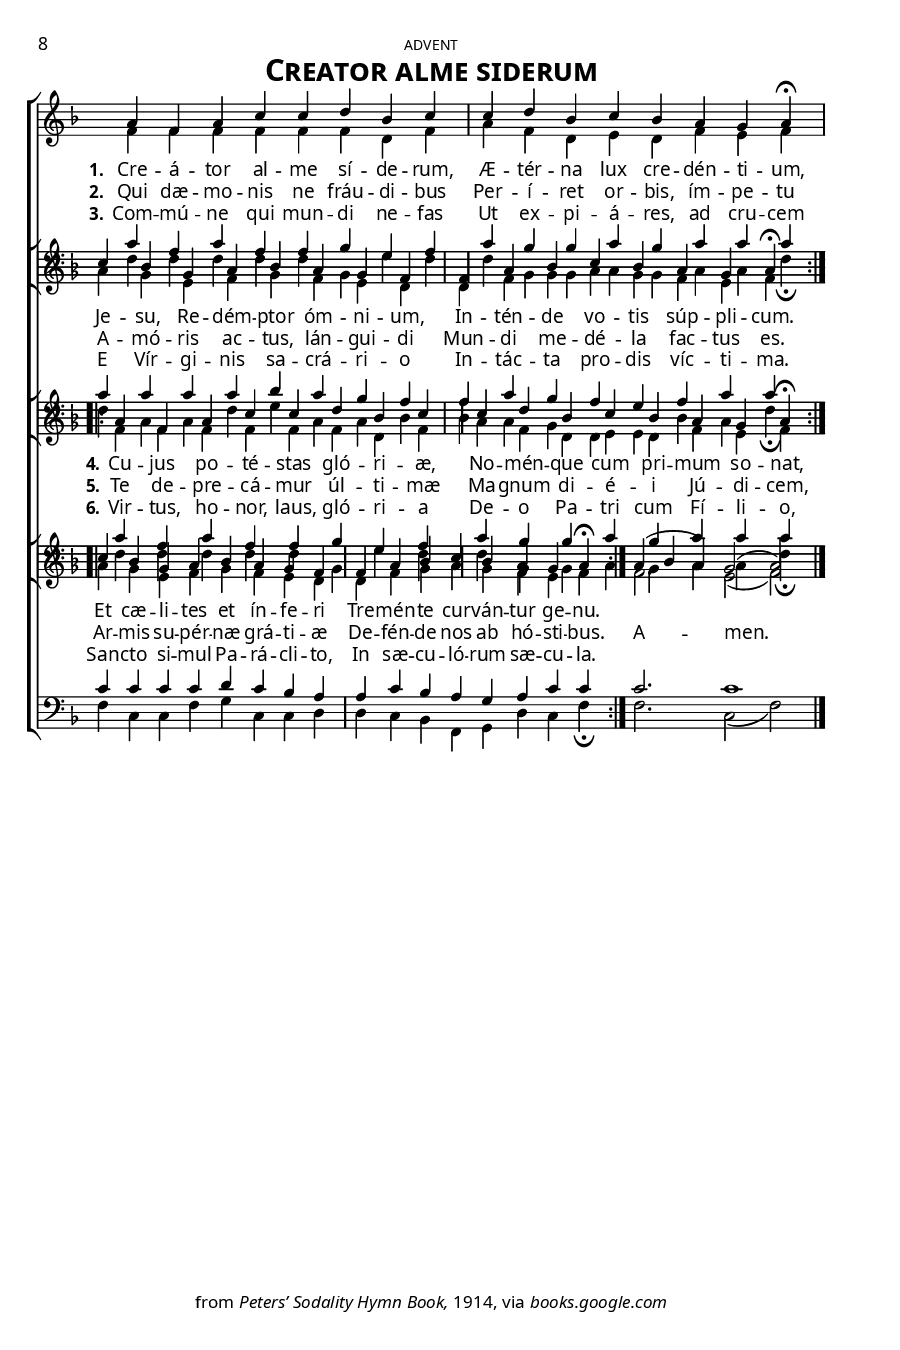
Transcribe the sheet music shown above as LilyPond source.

\version "2.14.2"
\include "util.ly"
\version "2.14.2"
#(set-global-staff-size 15) \paper{ #(define fonts (make-pango-font-tree "GoudyOlSt BT" "Garamond Premier Pro" "Garamond Premier Pro" (/ 15 20))) }
\header {tagline = ""
    title = \markup{\override #'(font-name . "Garamond Premier Pro Semibold"){ \abs-fontsize #15 \smallCapsOldStyle"Creator alme siderum"}}
    %subtitle = \markup{\override #'(font-name . "Garamond Premier Pro"){ \abs-fontsize #10.5 "(Vesper Hymn for Sundays in Advent)"}}
    %arranger = \markup\oldStyleNum"Edited by Benjamin Bloomfield (1984–)"
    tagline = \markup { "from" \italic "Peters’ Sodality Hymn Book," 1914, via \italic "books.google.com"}
  }
\paper {
  print-all-headers = ##f
  paper-height = 9\in
  paper-width = 6\in
  indent = 0\in
  %system-system-spacing = #'((basic-distance . 10) (padding . 0))
  system-system-spacing =
    #'((basic-distance . 0)
       (minimum-distance . 0)
       (padding . -10)
       (stretchability . 100))
  score-markup-spacing =
    #'((basic-distance . 0)
       (minimum-distance . 0)
       (padding . 0)
       (stretchability . 0))
  markup-system-spacing =
    #'((basic-distance . 0)
       (minimum-distance . 0)
       (padding . 0)
       (stretchability . 0))
  ragged-last-bottom = ##t
  ragged-bottom = ##f
  two-sided = ##t
  inner-margin = 0.5\in
  outer-margin = 0.25\in
  top-margin = 0.25\in
  bottom-margin = 0.25\in
  first-page-number = #008
  print-first-page-number = ##t
  headerLine = \markup{\override #'(font-name . "Garamond Premier Pro") \smallCaps advent}
  oddHeaderMarkup = \markup\fill-line{
     \override #'(font-name . "Garamond Premier Pro")\abs-fontsize #8.5
     \combine 
        \fill-line{"" \on-the-fly #print-page-number-check-first
        \oldStylePageNum""
        }
        \fill-line{\headerLine}
  }
  evenHeaderMarkup = \markup {
     \override #'(font-name . "Garamond Premier Pro")\abs-fontsize #8.5
     \combine
        \on-the-fly #print-page-number-check-first
        \oldStylePageNum""
        \fill-line{\headerLine}
  }
}
global = {
  \key f \major
  \time 6/8
  \autoBeamOff
  \override DynamicLineSpanner #'staff-padding = #0.0
  \override DynamicLineSpanner #'Y-extent = #'(-1 . 1)
  \set Score.timing = ##f
}

sopMusic = \relative c'' {
  \repeat volta 2 {
    a4 f a
    c c d bes
    c \bar "|"
    c d bes
    c bes a g
    a\fermata \bar "|"
    
    c bes g
    a bes a g
    f \bar "|"
    f a bes
    c bes a g
    a\fermata
  }
}
sopAmen = \relative c'' {
  a4( bes a) g2( a) \bar "|."
}
sopWords = \lyricmode {
  
}

altoMusic = \relative c' {
  f4 f f
  f f f d
  f
  a f d
  e d f e
  f \bar "|"
  
  a g e
  f g f e
  d
  d f g
  a g f e
  f
}
altoAmen = \relative c' {
  f2. e2( f)
}
altoWords = \lyricmode {
  \dropLyricsIX
  \set stanza = #"1."
  Cre -- á -- tor al -- me sí -- de -- rum,
  Æ -- tér -- na lux cre -- dén -- ti -- um,
  Je -- su, Re -- dém -- ptor óm -- ni -- um,
  In -- tén -- de vo -- tis súp -- pli -- cum.

  \set stanza = #"4."
  Cu -- jus po -- té -- stas gló -- ri -- æ,
  No -- mén -- que cum pri -- mum so -- nat,
  Et cæ -- li -- tes et ín -- fe -- ri
  Tre -- mén -- te cur -- ván -- tur ge -- nu.
}
altoWordsII = \lyricmode {
  \dropLyricsIX
%\markup\italic
  \set stanza = #"2."
  Qui dæ -- mo -- nis ne fráu -- di -- bus
  Per -- í -- ret or -- bis, ím -- pe -- tu
  A -- mó -- ris ac -- tus, lán -- gui -- di
  Mun -- di me -- dé -- la fac -- tus es.

  \set stanza = #" 5."
  Te de -- pre -- cá -- mur úl -- ti -- mæ
  Ma -- gnum di -- é -- i Jú -- di -- cem,
  Ar -- mis su -- pér -- næ grá -- ti -- æ
  De -- fén -- de nos ab hó -- sti -- bus.

  A -- men.
}
altoWordsIII = \lyricmode {
  \dropLyricsIX
  \set stanza = #"3."
  Com -- mú -- ne qui mun -- di ne -- fas
  Ut ex -- pi -- á -- res, ad cru -- cem
  E Vír -- gi -- nis sa -- crá -- ri -- o
  In -- tác -- ta pro -- dis víc -- ti -- ma.

  \set stanza = #" 6."
  Vir -- tus, ho -- nor, laus, gló -- ri -- a
  De -- o Pa -- tri cum Fí -- li -- o,
  San -- cto si -- mul Pa -- rá -- cli -- to,
  In sæ -- cu -- ló -- rum sæ -- cu -- la.
}
altoWordsIV = \lyricmode {
  \dropLyricsVII
  \set stanza = #"4. "
  \set ignoreMelismata = ##t
}
altoWordsV = \lyricmode {
  \dropLyricsVII
  \set stanza = #"5. "
  \set ignoreMelismata = ##t
}
altoWordsVI = \lyricmode {
  \dropLyricsVII
  \set stanza = #"6. "
  \set ignoreMelismata = ##t
}
tenorMusic = \relative c' {
  c4 a c
  a a bes g
  a
  c bes bes
  c bes c c
  c \bar "|"
  
  c c c
  c d c bes
  a
  a c bes
  a g a c
  c
}
tenorAmen = \relative c' {
  c2. c1
}
tenorWords = \lyricmode {

}

bassMusic = \relative c {
  f4 f f
  f f bes, g'
  f
  f bes, bes
  c bes c c
  f\fermata \bar "|"
  
  f c c
  f g c, c
  d
  d c bes
  f g d' c
  f\fermata
}
bassAmen = \relative c {
  f2. c2( f)
}
bassWords = \lyricmode {

}

pianoRH = \relative c' {
  
}
pianoLH = \relative c' {
  
}

\score {
  <<
   \new ChoirStaff <<
    \new Staff = women <<
      \new Voice = "sopranos" { \voiceOne << \global {\repeat unfold2 \sopMusic \sopAmen}>> }
      \new Voice = "altos" { \voiceTwo << \global {\repeat unfold2 \altoMusic \altoAmen} >> }
    >>
    \new Lyrics \with { alignAboveContext = #"women" \override VerticalAxisGroup #'nonstaff-relatedstaff-spacing = #'((basic-distance . 1))} \lyricsto "sopranos" \sopWords
    \new Lyrics = "altosVI"  \with { alignBelowContext = #"women" \override VerticalAxisGroup #'nonstaff-relatedstaff-spacing = #'((basic-distance . 1))} \lyricsto "altos" \altoWordsVI
    \new Lyrics = "altosV"  \with { alignBelowContext = #"women" \override VerticalAxisGroup #'nonstaff-relatedstaff-spacing = #'((basic-distance . 1))} \lyricsto "altos" \altoWordsV
    \new Lyrics = "altosIV"  \with { alignBelowContext = #"women" \override VerticalAxisGroup #'nonstaff-relatedstaff-spacing = #'((basic-distance . 1))} \lyricsto "altos" \altoWordsIV
    \new Lyrics = "altosIII"  \with { alignBelowContext = #"women" \override VerticalAxisGroup #'nonstaff-relatedstaff-spacing = #'((basic-distance . 1))} \lyricsto "altos" \altoWordsIII
    \new Lyrics = "altosII"  \with { alignBelowContext = #"women" \override VerticalAxisGroup #'nonstaff-relatedstaff-spacing = #'((basic-distance . 1))} \lyricsto "altos" \altoWordsII
    \new Lyrics = "altos"  \with { alignBelowContext = #"women" \override VerticalAxisGroup #'nonstaff-relatedstaff-spacing = #'((padding . -0.5))} \lyricsto "altos" \altoWords
   \new Staff = men <<
      \clef bass
      \new Voice = "tenors" { \voiceOne << \global {\repeat unfold2  \tenorMusic \tenorAmen} >> }
      \new Voice = "basses" { \voiceTwo << \global {\repeat unfold2 \bassMusic \bassAmen} >> }
    >>
    \new Lyrics \with { alignAboveContext = #"men" \override VerticalAxisGroup #'nonstaff-relatedstaff-spacing = #'((basic-distance . 1)) } \lyricsto "tenors" \tenorWords
    \new Lyrics \with { alignBelowContext = #"men" \override VerticalAxisGroup #'nonstaff-relatedstaff-spacing = #'((basic-distance . 1)) } \lyricsto "basses" \bassWords
  >>
%    \new PianoStaff << \new Staff { \new Voice { \pianoRH } } \new Staff { \clef "bass" \pianoLH } >>
  >>
  \layout {
    #(define fonts (make-pango-font-tree "GoudyOlSt BT" "Garamond Premier Pro" "Garamond Premier Pro" (/ 14.9 20)))
    \context {
      \Score
      %\override SpacingSpanner #'base-shortest-duration = #(ly:make-moment 1 8)
      %\override SpacingSpanner #'common-shortest-duration = #(ly:make-moment 1 4)
    }
    \context {
      % Remove all empty staves
      \Staff
      \RemoveEmptyStaves \override VerticalAxisGroup #'remove-first = ##t
      \remove "Time_signature_engraver"
    }
    \context {
      \Lyrics
      \override LyricText #'X-offset = #center-on-word
    }
  }
  
  \midi {
    \tempo 4 = 90
    \set Staff.midiInstrument = "flute"
  
    \context {
      \Voice
      \remove "Dynamic_performer"
    }
  }
}
